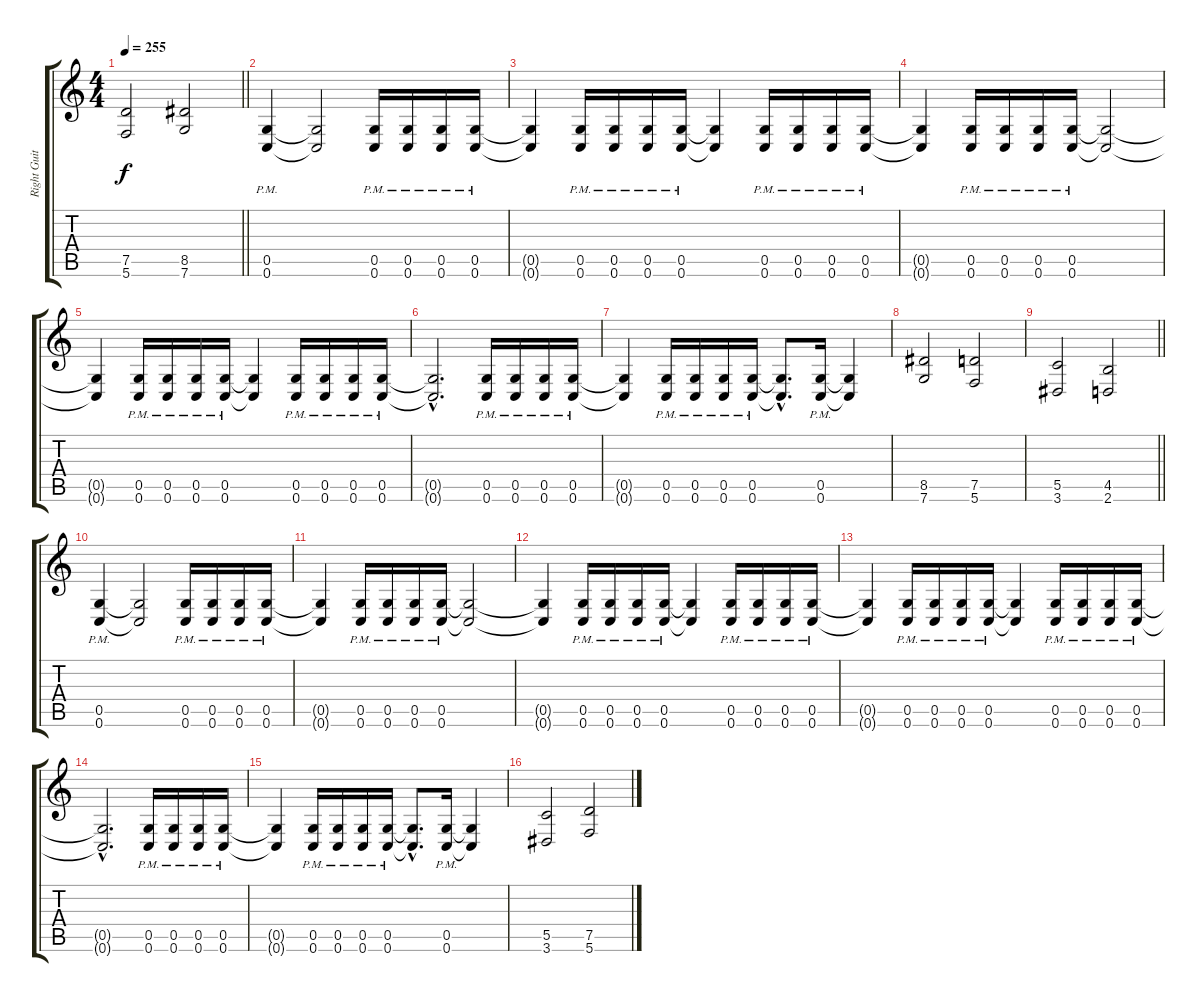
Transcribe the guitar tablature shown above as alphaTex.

\track ("Right Guitar" "Right Guit") {instrument distortionguitar}
\staff {score tabs}
\tuning (D4 A3 F3 C3 G2 C2) {hide}
\ts (4 4)
\tempo 255
\clef g2
\barLineRight lightlight
\ks c
(7.5 5.6).2{dy f} (8.5 7.6).2 |
(0.5{pm} 0.6{pm}).4 (0.5{t} 0.6{t}).2 (0.5{pm} 0.6{pm}).16 (0.5{pm} 0.6{pm}).16 (0.5{pm} 0.6{pm}).16 (0.5{pm} 0.6{pm}).16 |
(0.5{t} 0.6{t}).4 (0.5{pm} 0.6{pm}).16 (0.5{pm} 0.6{pm}).16 (0.5{pm} 0.6{pm}).16 (0.5{pm} 0.6{pm}).16 (0.5{t} 0.6{t}).4 (0.5{pm} 0.6{pm}).16 (0.5{pm} 0.6{pm}).16 (0.5{pm} 0.6{pm}).16 (0.5{pm} 0.6{pm}).16 |
(0.5{t} 0.6{t}).4 (0.5{pm} 0.6{pm}).16 (0.5{pm} 0.6{pm}).16 (0.5{pm} 0.6{pm}).16 (0.5{pm} 0.6{pm}).16 (0.5{t} 0.6{t}).2 |
(0.5{t} 0.6{t}).4 (0.5{pm} 0.6{pm}).16 (0.5{pm} 0.6{pm}).16 (0.5{pm} 0.6{pm}).16 (0.5{pm} 0.6{pm}).16 (0.5{t} 0.6{t}).4 (0.5{pm} 0.6{pm}).16 (0.5{pm} 0.6{pm}).16 (0.5{pm} 0.6{pm}).16 (0.5{pm} 0.6{pm}).16 |
(0.5{hac t} 0.6{hac t}).2{d} (0.5{pm} 0.6{pm}).16 (0.5{pm} 0.6{pm}).16 (0.5{pm} 0.6{pm}).16 (0.5{pm} 0.6{pm}).16 |
(0.5{t} 0.6{t}).4 (0.5{pm} 0.6{pm}).16 (0.5{pm} 0.6{pm}).16 (0.5{pm} 0.6{pm}).16 (0.5{pm} 0.6{pm}).16 (0.5{hac t} 0.6{hac t}).8{d} (0.5{pm} 0.6{pm}).16 (0.5{t} 0.6{t}).4 |
(8.5 7.6).2 (7.5 5.6).2 |
\barLineRight lightlight
(5.5 3.6).2 (4.5 2.6).2 |
(0.5{pm} 0.6{pm}).4{instrument distortionguitar} (0.5{t} 0.6{t}).2 (0.5{pm} 0.6{pm}).16 (0.5{pm} 0.6{pm}).16 (0.5{pm} 0.6{pm}).16 (0.5{pm} 0.6{pm}).16 |
(0.5{t} 0.6{t}).4 (0.5{pm} 0.6{pm}).16 (0.5{pm} 0.6{pm}).16 (0.5{pm} 0.6{pm}).16 (0.5{pm} 0.6{pm}).16 (0.5{t} 0.6{t}).2 |
(0.5{t} 0.6{t}).4 (0.5{pm} 0.6{pm}).16 (0.5{pm} 0.6{pm}).16 (0.5{pm} 0.6{pm}).16 (0.5{pm} 0.6{pm}).16 (0.5{t} 0.6{t}).4 (0.5{pm} 0.6{pm}).16 (0.5{pm} 0.6{pm}).16 (0.5{pm} 0.6{pm}).16 (0.5{pm} 0.6{pm}).16 |
(0.5{t} 0.6{t}).4 (0.5{pm} 0.6{pm}).16 (0.5{pm} 0.6{pm}).16 (0.5{pm} 0.6{pm}).16 (0.5{pm} 0.6{pm}).16 (0.5{t} 0.6{t}).4 (0.5{pm} 0.6{pm}).16 (0.5{pm} 0.6{pm}).16 (0.5{pm} 0.6{pm}).16 (0.5{pm} 0.6{pm}).16 |
(0.5{hac t} 0.6{hac t}).2{d} (0.5{pm} 0.6{pm}).16 (0.5{pm} 0.6{pm}).16 (0.5{pm} 0.6{pm}).16 (0.5{pm} 0.6{pm}).16 |
(0.5{t} 0.6{t}).4 (0.5{pm} 0.6{pm}).16 (0.5{pm} 0.6{pm}).16 (0.5{pm} 0.6{pm}).16 (0.5{pm} 0.6{pm}).16 (0.5{hac t} 0.6{hac t}).8{d} (0.5{pm} 0.6{pm}).16 (0.5{t} 0.6{t}).4 |
(5.5 3.6).2 (7.5 5.6).2
